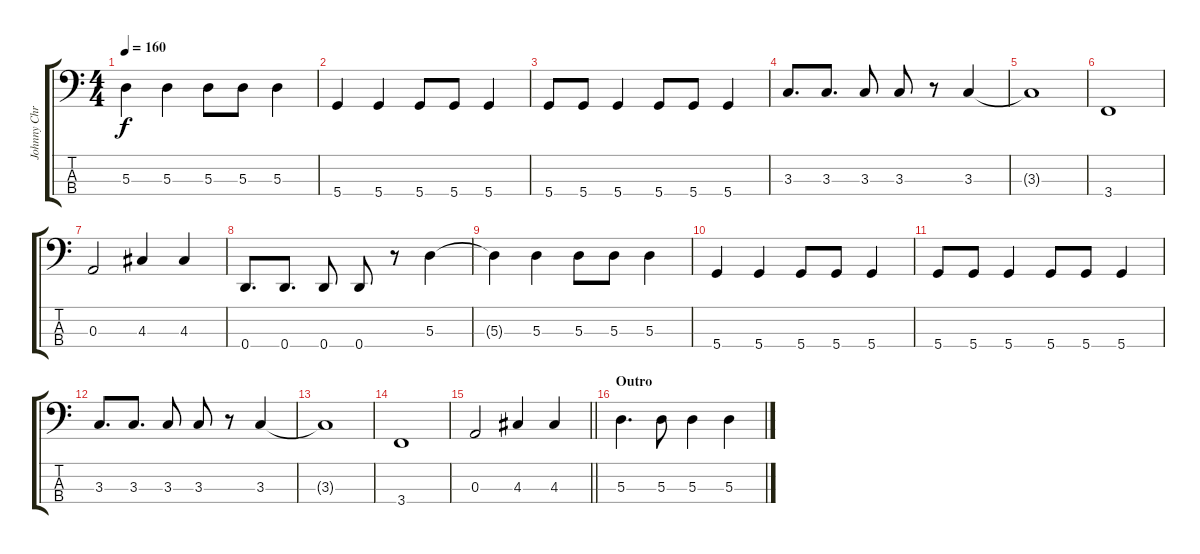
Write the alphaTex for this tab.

\track ("Johnny Christ" "Johnny Chr") {instrument electricbasspick}
\staff {score tabs}
\tuning (G2 D2 A1 D1) {hide}
\ts (4 4)
\tempo 160
\clef f4
\ks c
5.3{t}.4{dy f} 5.3.4 5.3.8 5.3.8 5.3.4 |
5.4.4 5.4.4 5.4.8 5.4.8 5.4.4 |
5.4.8 5.4.8 5.4.4 5.4.8 5.4.8 5.4.4 |
3.3.8{d} 3.3.8{d} 3.3.8 3.3.8 r.8 3.3.4 |
3.3{t}.1 |
3.4.1 |
0.3.2 4.3.4 4.3.4 |
0.4.8{d} 0.4.8{d} 0.4.8 0.4.8 r.8 5.3.4 |
5.3{t}.4 5.3.4 5.3.8 5.3.8 5.3.4 |
5.4.4 5.4.4 5.4.8 5.4.8 5.4.4 |
5.4.8 5.4.8 5.4.4 5.4.8 5.4.8 5.4.4 |
3.3.8{d} 3.3.8{d} 3.3.8 3.3.8 r.8 3.3.4 |
3.3{t}.1 |
3.4.1 |
\barLineRight lightlight
0.3.2 4.3.4 4.3.4 |
\section ("" "Outro")
5.3.4{d} 5.3.8 5.3.4 5.3.4
